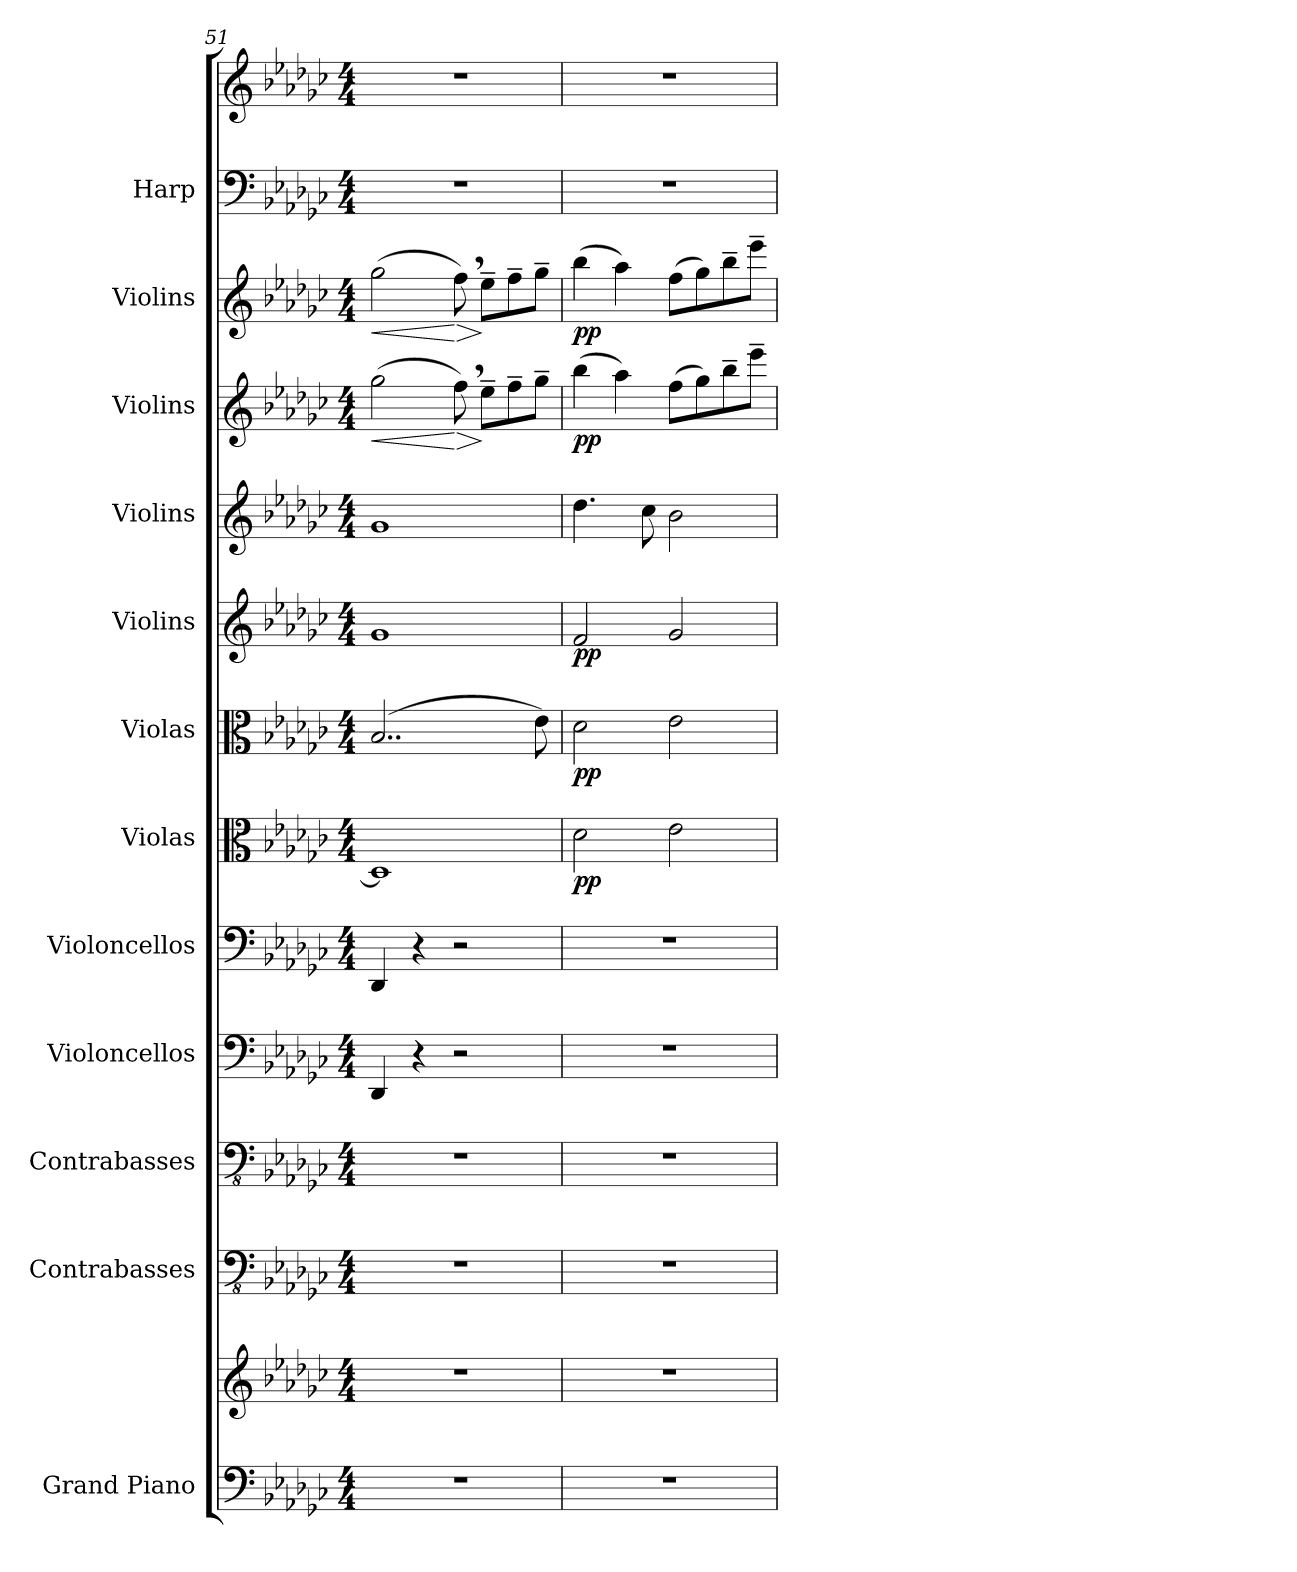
**kern	**kern	**kern	**kern	**kern	**kern	**kern	**dynam	**kern	**dynam	**kern	**dynam	**kern	**kern	**dynam	**kern	**dynam	**kern	**kern
*part12	*part12	*part11	*part10	*part9	*part8	*part7	*part7	*part6	*part6	*part5	*part5	*part4	*part3	*part3	*part2	*part2	*part1	*part1
*staff14	*staff13	*staff12	*staff11	*staff10	*staff9	*staff8	*staff8	*staff7	*staff7	*staff6	*staff6	*staff5	*staff4	*staff4	*staff3	*staff3	*staff2	*staff1
*I"Grand Piano	*	*I"Contrabasses	*I"Contrabasses	*I"Violoncellos	*I"Violoncellos	*I"Violas	*	*I"Violas	*	*I"Violins	*	*I"Violins	*I"Violins	*	*I"Violins	*	*I"Harp	*
*I'Pno.	*	*I'Cbs.	*I'Cbs.	*I'Vcs.	*I'Vcs.	*I'Vlas.	*	*I'Vlas.	*	*I'Vlns.	*	*I'Vlns.	*I'Vlns.	*	*I'Vlns.	*	*I'Hrp.	*
*clefF4	*clefG2	*clefFv4	*clefFv4	*clefF4	*clefF4	*clefC3	*	*clefC3	*	*clefG2	*	*clefG2	*clefG2	*	*clefG2	*	*clefF4	*clefG2
*k[b-e-a-d-g-c-]	*k[b-e-a-d-g-c-]	*k[b-e-a-d-g-c-]	*k[b-e-a-d-g-c-]	*k[b-e-a-d-g-c-]	*k[b-e-a-d-g-c-]	*k[b-e-a-d-g-c-]	*	*k[b-e-a-d-g-c-]	*	*k[b-e-a-d-g-c-]	*	*k[b-e-a-d-g-c-]	*k[b-e-a-d-g-c-]	*	*k[b-e-a-d-g-c-]	*	*k[b-e-a-d-g-c-]	*k[b-e-a-d-g-c-]
*M4/4	*M4/4	*M4/4	*M4/4	*M4/4	*M4/4	*M4/4	*	*M4/4	*	*M4/4	*	*M4/4	*M4/4	*	*M4/4	*	*M4/4	*M4/4
=51	=51	=51	=51	=51	=51	=51	=51	=51	=51	=51	=51	=51	=51	=51	=51	=51	=51	=51
!	!	!	!	!	!	!	!	!	!	!	!	!	!	!LO:HP:b	!	!LO:HP:b	!	!
1r	1r	1r	1r	4DD-/	4DD-/	1D-]	.	(2..B-/	.	1g-	.	1g-	(2gg-\	<	(2gg-\	<	1r	1r
.	.	.	.	4r	4r	.	.	.	.	.	.	.	.	.	.	.	.	.
!	!	!	!	!	!	!	!	!	!	!	!	!	!	!LO:HP:n=1:b	!	!LO:HP:n=1:b	!	!
.	.	.	.	2r	2r	.	.	.	.	.	.	.	8ff,\)	[ >	8ff,\)	[ >	.	.
.	.	.	.	.	.	.	.	.	.	.	.	.	8ee-~\L	]	8ee-~\L	]	.	.
.	.	.	.	.	.	.	.	.	.	.	.	.	8ff~\	.	8ff~\	.	.	.
.	.	.	.	.	.	.	.	8e-\)	.	.	.	.	8gg-~\J	.	8gg-~\J	.	.	.
!!LO:PB:g=z
=52	=52	=52	=52	=52	=52	=52	=52	=52	=52	=52	=52	=52	=52	=52	=52	=52	=52	=52
!	!	!	!	!	!	!	!LO:DY:b	!	!LO:DY:b	!	!LO:DY:b	!	!	!LO:DY:b	!	!LO:DY:b	!	!
1r	1r	1r	1r	1r	1r	2d-\	pp	2d-\	pp	2f/	pp	4.dd-\	(4bb-\	pp	(4bb-\	pp	1r	1r
.	.	.	.	.	.	.	.	.	.	.	.	.	4aa-\)	.	4aa-\)	.	.	.
.	.	.	.	.	.	.	.	.	.	.	.	8cc-\	.	.	.	.	.	.
.	.	.	.	.	.	2e-\	.	2e-\	.	2g-/	.	2b-\	(8ff\L	.	(8ff\L	.	.	.
.	.	.	.	.	.	.	.	.	.	.	.	.	8gg-\)	.	8gg-\)	.	.	.
.	.	.	.	.	.	.	.	.	.	.	.	.	8bb-~\	.	8bb-~\	.	.	.
.	.	.	.	.	.	.	.	.	.	.	.	.	8eee-~\J	.	8eee-~\J	.	.	.
=	=	=	=	=	=	=	=	=	=	=	=	=	=	=	=	=	=	=
*-	*-	*-	*-	*-	*-	*-	*-	*-	*-	*-	*-	*-	*-	*-	*-	*-	*-	*-
